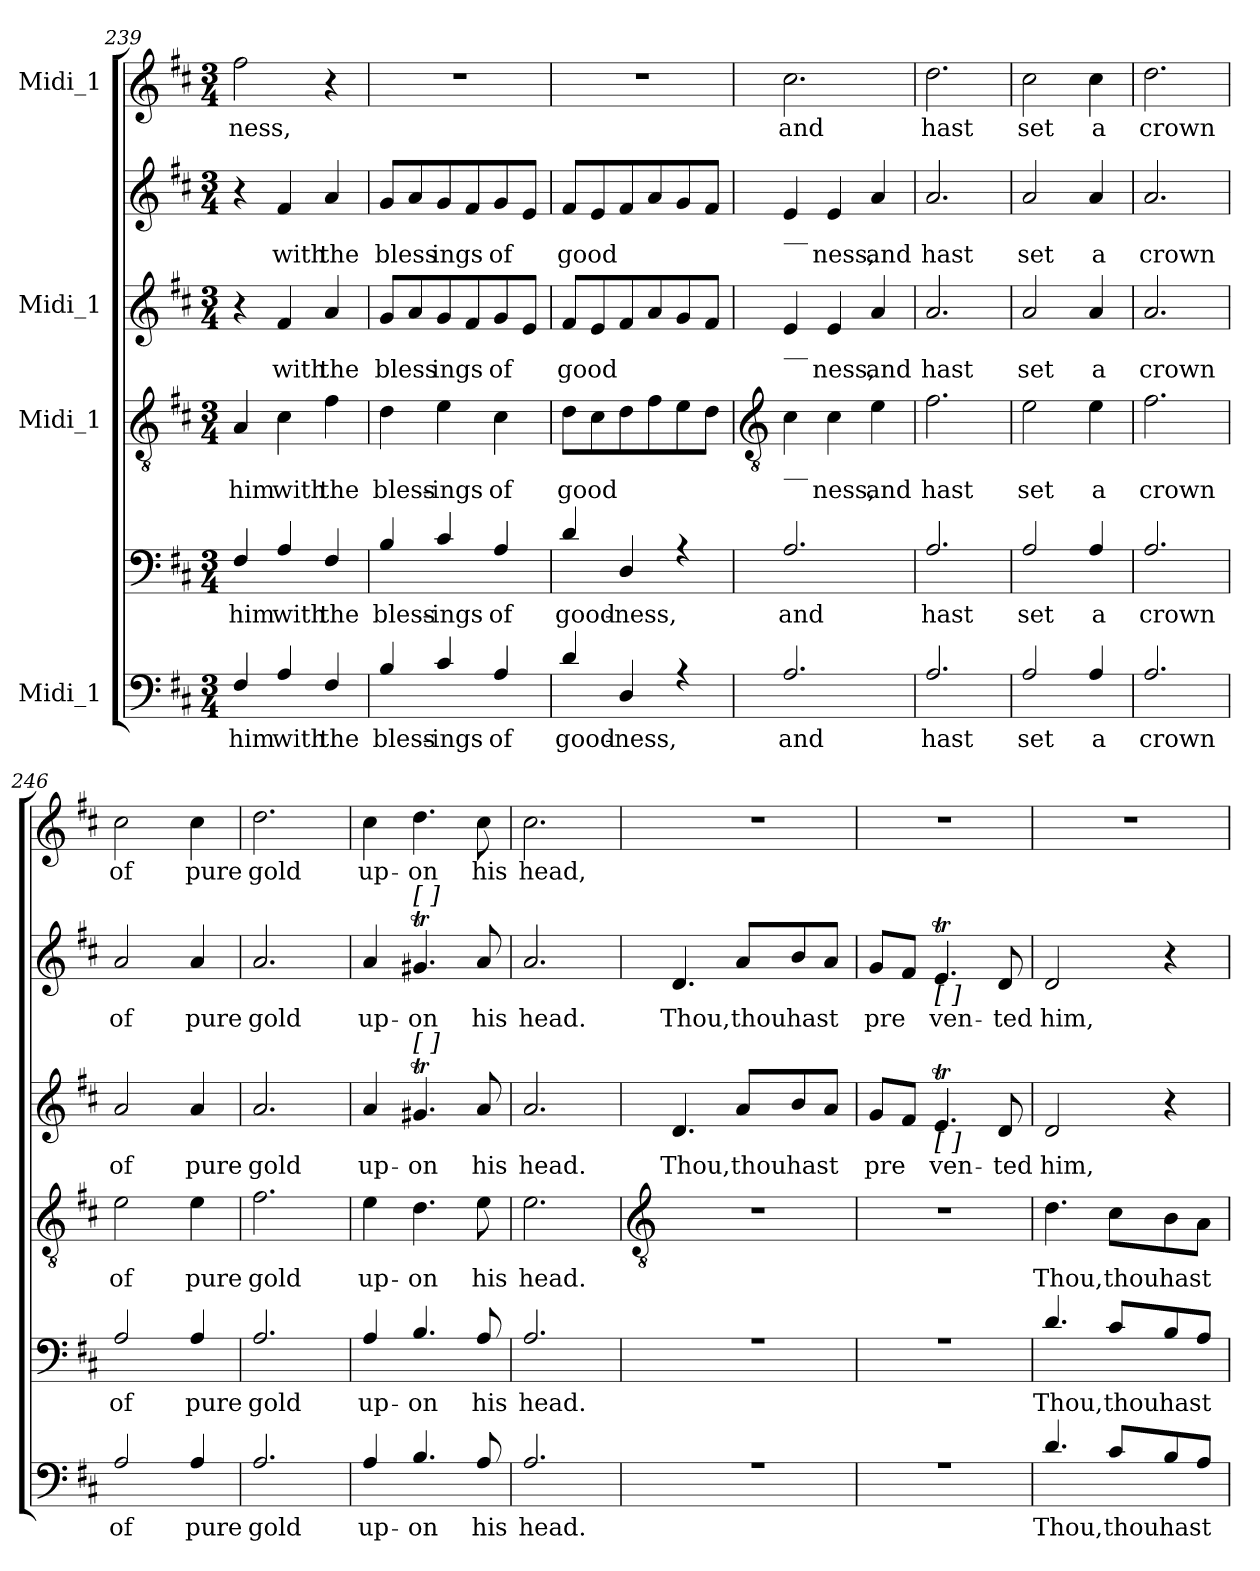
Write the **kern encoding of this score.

**kern	**text	**kern	**text	**kern	**text	**kern	**text	**kern	**text	**kern	**text
*part4	*part4	*part4	*part4	*part3	*part3	*part2	*part2	*part2	*part2	*part1	*part1
*staff6	*staff6	*staff5	*staff5	*staff4	*staff4	*staff3	*staff3	*staff2	*staff2	*staff1	*staff1
*I"Midi_1	*	*	*	*I"Midi_1	*	*I"Midi_1	*	*	*	*I"Midi_1	*
*	*	*clefF4	*	*clefGv2	*	*clefG2	*	*clefG2	*	*clefG2	*
*k[f#c#]	*	*k[f#c#]	*	*k[f#c#]	*	*k[f#c#]	*	*k[f#c#]	*	*k[f#c#]	*
*D:	*	*D:	*	*D:	*	*D:	*	*D:	*	*D:	*
*M3/4	*	*M3/4	*	*M3/4	*	*M3/4	*	*M3/4	*	*M3/4	*
=239	=239	=239	=239	=239	=239	=239	=239	=239	=239	=239	=239
*^	*	*^	*	*	*	*	*	*	*	*	*
!	!LO:N:vis=1	!LO:LY:b	!	!LO:N:vis=1	!LO:LY:b	!	!LO:LY:b	!	!	!	!	!	!LO:LY:b
4F#	2.ryy	him	4F#	2.ryy	him	4A	him	4r	.	4r	.	2ff#	-ness,
!	!	!LO:LY:b	!	!	!LO:LY:b	!	!LO:LY:b	!	!LO:LY:b	!	!LO:LY:b	!	!
4A	.	with	4A	.	with	4c#	with	4f#	with	4f#	with	.	.
!	!	!LO:LY:b	!	!	!LO:LY:b	!	!LO:LY:b	!	!LO:LY:b	!	!LO:LY:b	!	!
4F#	.	the	4F#	.	the	4f#	the	4a	the	4a	the	4r	.
=240	=240	=240	=240	=240	=240	=240	=240	=240	=240	=240	=240	=240	=240
!	!LO:N:vis=1	!LO:LY:b	!	!LO:N:vis=1	!LO:LY:b	!	!LO:LY:b	!	!LO:LY:b	!	!LO:LY:b	!LO:N:vis=1	!
4B	2.ryy	bless-	4B	2.ryy	bless-	4d	bless-	8gL	bless	8gL	bless	2.r	.
.	.	.	.	.	.	.	.	8a	.	8a	.	.	.
!	!	!LO:LY:b	!	!	!LO:LY:b	!	!LO:LY:b	!	!LO:LY:b	!	!LO:LY:b	!	!
4c#	.	-ings	4c#	.	-ings	4e	-ings	8g	ings	8g	ings	.	.
.	.	.	.	.	.	.	.	8f#	.	8f#	.	.	.
!	!	!LO:LY:b	!	!	!LO:LY:b	!	!LO:LY:b	!	!LO:LY:b	!	!LO:LY:b	!	!
4A	.	of	4A	.	of	4c#	of	8g	of	8g	of	.	.
.	.	.	.	.	.	.	.	8eJ	.	8eJ	.	.	.
=241	=241	=241	=241	=241	=241	=241	=241	=241	=241	=241	=241	=241	=241
!	!LO:N:vis=1	!LO:LY:b	!	!LO:N:vis=1	!LO:LY:b	!	!LO:LY:b	!	!LO:LY:b	!	!LO:LY:b	!LO:N:vis=1	!
4d	2.ryy	good-	4d	2.ryy	good-	8dL	good	8f#L	good	8f#L	good	2.r	.
.	.	.	.	.	.	8c#	.	8e	.	8e	.	.	.
!	!	!LO:LY:b	!	!	!LO:LY:b	!	!	!	!	!	!	!	!
4D	.	-ness,	4D	.	-ness,	8d	.	8f#	.	8f#	.	.	.
.	.	.	.	.	.	8f#	.	8a	.	8a	.	.	.
4r	.	.	4r	.	.	8e	.	8g	.	8g	.	.	.
.	.	.	.	.	.	8dJ	.	8f#J	.	8f#J	.	.	.
!!LO:LB:g=z
=242	=242	=242	=242	=242	=242	=242	=242	=242	=242	=242	=242	=242	=242
*	*	*	*	*	*	*clefGv2	*	*	*	*	*	*	*
!	!	!	!	!	!	!	!	!	!	!LO:TX:b:t=__	!	!	!
!	!	!	!	!	!	!	!	!LO:TX:b:t=__	!	!	!	!	!
!	!	!	!	!	!	!LO:TX:b:t=__	!	!	!	!	!	!	!
!	!LO:N:vis=1	!LO:LY:b	!	!LO:N:vis=1	!LO:LY:b	!	!	!	!	!	!	!	!LO:LY:b
2.A	2.ryy	and	2.A	2.ryy	and	4c#	.	4e	.	4e	.	2.cc#	and
!	!	!	!	!	!	!	!LO:LY:b	!	!LO:LY:b	!	!LO:LY:b	!	!
.	.	.	.	.	.	4c#	ness,	4e	ness,	4e	ness,	.	.
!	!	!	!	!	!	!	!LO:LY:b	!	!LO:LY:b	!	!LO:LY:b	!	!
.	.	.	.	.	.	4e	and	4a	and	4a	and	.	.
=243	=243	=243	=243	=243	=243	=243	=243	=243	=243	=243	=243	=243	=243
!	!LO:N:vis=1	!LO:LY:b	!	!LO:N:vis=1	!LO:LY:b	!	!LO:LY:b	!	!LO:LY:b	!	!LO:LY:b	!	!LO:LY:b
2.A	2.ryy	hast	2.A	2.ryy	hast	2.f#	hast	2.a	hast	2.a	hast	2.dd	hast
=244	=244	=244	=244	=244	=244	=244	=244	=244	=244	=244	=244	=244	=244
!	!LO:N:vis=1	!LO:LY:b	!	!LO:N:vis=1	!LO:LY:b	!	!LO:LY:b	!	!LO:LY:b	!	!LO:LY:b	!	!LO:LY:b
2A	2.ryy	set	2A	2.ryy	set	2e	set	2a	set	2a	set	2cc#	set
!	!	!LO:LY:b	!	!	!LO:LY:b	!	!LO:LY:b	!	!LO:LY:b	!	!LO:LY:b	!	!LO:LY:b
4A	.	a	4A	.	a	4e	a	4a	a	4a	a	4cc#	a
=245	=245	=245	=245	=245	=245	=245	=245	=245	=245	=245	=245	=245	=245
!	!LO:N:vis=1	!LO:LY:b	!	!LO:N:vis=1	!LO:LY:b	!	!LO:LY:b	!	!LO:LY:b	!	!LO:LY:b	!	!LO:LY:b
2.A	2.ryy	crown	2.A	2.ryy	crown	2.f#	crown	2.a	crown	2.a	crown	2.dd	crown
=246	=246	=246	=246	=246	=246	=246	=246	=246	=246	=246	=246	=246	=246
!	!LO:N:vis=1	!LO:LY:b	!	!LO:N:vis=1	!LO:LY:b	!	!LO:LY:b	!	!LO:LY:b	!	!LO:LY:b	!	!LO:LY:b
2A	2.ryy	of	2A	2.ryy	of	2e	of	2a	of	2a	of	2cc#	of
!	!	!LO:LY:b	!	!	!LO:LY:b	!	!LO:LY:b	!	!LO:LY:b	!	!LO:LY:b	!	!LO:LY:b
4A	.	pure	4A	.	pure	4e	pure	4a	pure	4a	pure	4cc#	pure
=247	=247	=247	=247	=247	=247	=247	=247	=247	=247	=247	=247	=247	=247
!	!LO:N:vis=1	!LO:LY:b	!	!LO:N:vis=1	!LO:LY:b	!	!LO:LY:b	!	!LO:LY:b	!	!LO:LY:b	!	!LO:LY:b
2.A	2.ryy	gold	2.A	2.ryy	gold	2.f#	gold	2.a	gold	2.a	gold	2.dd	gold
=248	=248	=248	=248	=248	=248	=248	=248	=248	=248	=248	=248	=248	=248
!	!LO:N:vis=1	!LO:LY:b	!	!LO:N:vis=1	!LO:LY:b	!	!LO:LY:b	!	!LO:LY:b	!	!LO:LY:b	!	!LO:LY:b
4A	2.ryy	up-	4A	2.ryy	up-	4e	up-	4a	up-	4a	up-	4cc#	up-
!	!	!	!	!	!	!	!	!	!	!LO:TX:a:t=[   ]	!	!	!
!	!	!	!	!	!	!	!	!LO:TX:a:t=[   ]	!	!	!	!	!
!	!	!LO:LY:b	!	!	!LO:LY:b	!	!LO:LY:b	!	!LO:LY:b	!	!LO:LY:b	!	!LO:LY:b
4.B	.	-on	4.B	.	-on	4.d	-on	4.g#Xt	-on	4.g#Xt	-on	4.dd	-on
!	!	!LO:LY:b	!	!	!LO:LY:b	!	!LO:LY:b	!	!LO:LY:b	!	!LO:LY:b	!	!LO:LY:b
8A	.	his	8A	.	his	8e	his	8a	his	8a	his	8cc#	his
=249	=249	=249	=249	=249	=249	=249	=249	=249	=249	=249	=249	=249	=249
!	!LO:N:vis=1	!LO:LY:b	!	!LO:N:vis=1	!LO:LY:b	!	!LO:LY:b	!	!LO:LY:b	!	!LO:LY:b	!	!LO:LY:b
2.A	2.ryy	head.	2.A	2.ryy	head.	2.e	head.	2.a	head.	2.a	head.	2.cc#	head,
!!LO:LB:g=z
=250	=250	=250	=250	=250	=250	=250	=250	=250	=250	=250	=250	=250	=250
*	*	*	*	*	*	*clefGv2	*	*	*	*	*	*	*
!LO:N:vis=1	!LO:N:vis=1	!	!LO:N:vis=1	!LO:N:vis=1	!	!LO:N:vis=1	!	!	!LO:LY:b	!	!LO:LY:b	!LO:N:vis=1	!
2.r	2.ryy	.	2.r	2.ryy	.	2.r	.	4.d	Thou,	4.d	Thou,	2.r	.
!	!	!	!	!	!	!	!	!	!LO:LY:b	!	!LO:LY:b	!	!
.	.	.	.	.	.	.	.	8aL	thou	8aL	thou	.	.
!	!	!	!	!	!	!	!	!	!LO:LY:b	!	!LO:LY:b	!	!
.	.	.	.	.	.	.	.	8b	hast	8b	hast	.	.
.	.	.	.	.	.	.	.	8aJ	.	8aJ	.	.	.
=251	=251	=251	=251	=251	=251	=251	=251	=251	=251	=251	=251	=251	=251
!LO:N:vis=1	!LO:N:vis=1	!	!LO:N:vis=1	!LO:N:vis=1	!	!LO:N:vis=1	!	!	!LO:LY:b	!	!LO:LY:b	!LO:N:vis=1	!
2.r	2.ryy	.	2.r	2.ryy	.	2.r	.	8gL	pre	8gL	pre	2.r	.
.	.	.	.	.	.	.	.	8f#J	.	8f#J	.	.	.
!	!	!	!	!	!	!	!	!	!	!LO:TX:b:t=[   ]	!	!	!
!	!	!	!	!	!	!	!	!LO:TX:b:t=[   ]	!	!	!	!	!
!	!	!	!	!	!	!	!	!	!LO:LY:b	!	!LO:LY:b	!	!
.	.	.	.	.	.	.	.	4.eT	ven-	4.eT	ven-	.	.
!	!	!	!	!	!	!	!	!	!LO:LY:b	!	!LO:LY:b	!	!
.	.	.	.	.	.	.	.	8d	-ted	8d	-ted	.	.
=252	=252	=252	=252	=252	=252	=252	=252	=252	=252	=252	=252	=252	=252
!	!LO:N:vis=1	!LO:LY:b	!	!LO:N:vis=1	!LO:LY:b	!	!LO:LY:b	!	!LO:LY:b	!	!LO:LY:b	!LO:N:vis=1	!
4.d	2.ryy	Thou,	4.d	2.ryy	Thou,	4.d	Thou,	2d	him,	2d	him,	2.r	.
!	!	!LO:LY:b	!	!	!LO:LY:b	!	!LO:LY:b	!	!	!	!	!	!
8c#L	.	thou	8c#L	.	thou	8c#L	thou	.	.	.	.	.	.
!	!	!LO:LY:b	!	!	!LO:LY:b	!	!LO:LY:b	!	!	!	!	!	!
8B	.	hast	8B	.	hast	8B	hast	4r	.	4r	.	.	.
8AJ	.	.	8AJ	.	.	8AJ	.	.	.	.	.	.	.
*v	*v	*	*	*	*	*	*	*	*	*	*	*	*
*	*	*v	*v	*	*	*	*	*	*	*	*	*
=	=	=	=	=	=	=	=	=	=	=	=
*-	*-	*-	*-	*-	*-	*-	*-	*-	*-	*-	*-
